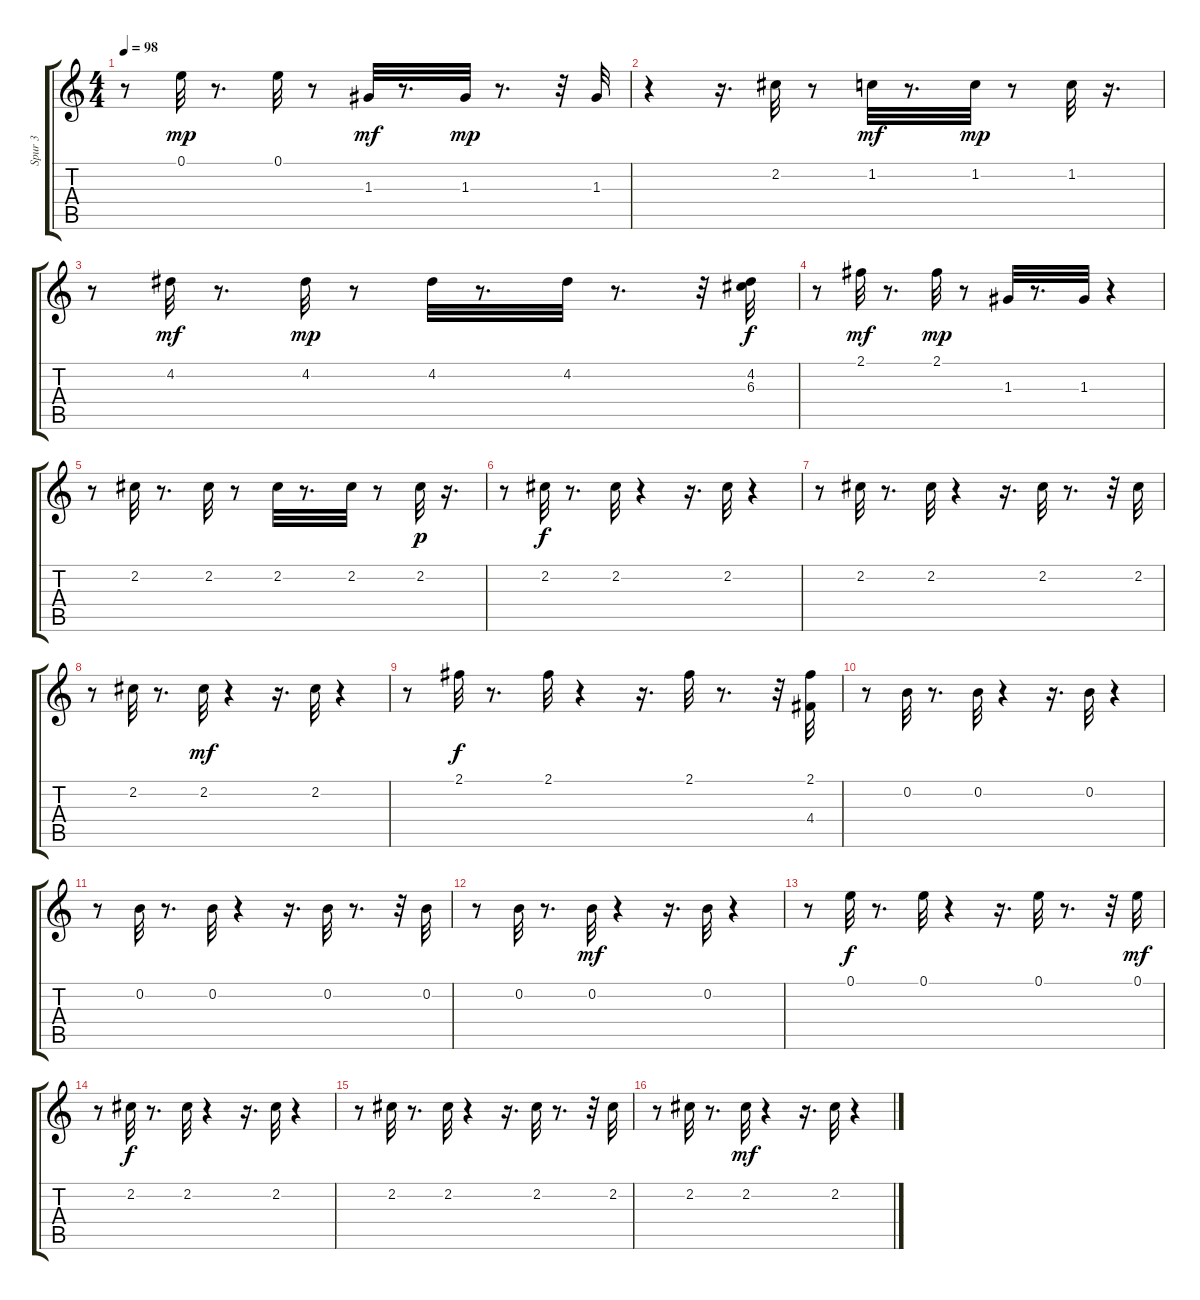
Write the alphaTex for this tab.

\track ("Spur 3" "Spur 3") {instrument electricguitarmuted}
\staff {score tabs}
\tuning (E4 B3 G3 D3 A2 E2) {hide}
\ts (4 4)
\tempo 98
\clef g2
\ks c
r.8{dy mp} 0.1.32 r.8{d} 0.1.32 r.8 1.3.32{dy mf} r.8{d} 1.3.32{dy mp} r.8{d} r.32 1.3.32 |
r.4 r.16{d} 2.2.32 r.8 1.2.32{dy mf} r.8{d} 1.2.32{dy mp} r.8 1.2.32 r.16{d} |
r.8 4.2.32{dy mf} r.8{d} 4.2.32{dy mp} r.8 4.2.32 r.8{d} 4.2.32 r.8{d} r.32 (4.2 6.3).32{dy f} |
r.8 2.1.32{dy mf} r.8{d} 2.1.32{dy mp} r.8 1.3.32 r.8{d} 1.3.32 r.4 |
r.8 2.2.32 r.8{d} 2.2.32 r.8 2.2.32 r.8{d} 2.2.32 r.8 2.2.32{dy p} r.16{d} |
r.8 2.2.32{dy f} r.8{d} 2.2.32 r.4 r.16{d} 2.2.32 r.4 |
r.8 2.2.32 r.8{d} 2.2.32 r.4 r.16{d} 2.2.32 r.8{d} r.32 2.2.32 |
r.8 2.2.32 r.8{d} 2.2.32{dy mf} r.4 r.16{d} 2.2.32 r.4 |
r.8 2.1.32{dy f} r.8{d} 2.1.32 r.4 r.16{d} 2.1.32 r.8{d} r.32 (2.1 4.4).32 |
r.8 0.2.32 r.8{d} 0.2.32 r.4 r.16{d} 0.2.32 r.4 |
r.8 0.2.32 r.8{d} 0.2.32 r.4 r.16{d} 0.2.32 r.8{d} r.32 0.2.32 |
r.8 0.2.32 r.8{d} 0.2.32{dy mf} r.4 r.16{d} 0.2.32 r.4 |
r.8 0.1.32{dy f} r.8{d} 0.1.32 r.4 r.16{d} 0.1.32 r.8{d} r.32 0.1.32{dy mf} |
r.8 2.2.32{dy f} r.8{d} 2.2.32 r.4 r.16{d} 2.2.32 r.4 |
r.8 2.2.32 r.8{d} 2.2.32 r.4 r.16{d} 2.2.32 r.8{d} r.32 2.2.32 |
r.8 2.2.32 r.8{d} 2.2.32{dy mf} r.4 r.16{d} 2.2.32 r.4
